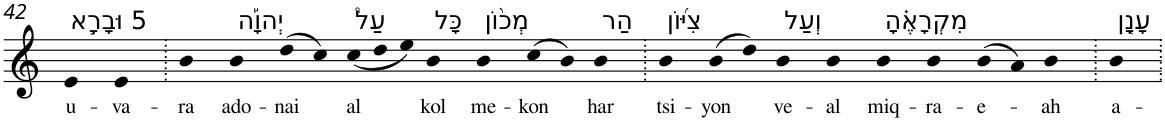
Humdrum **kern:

**kern	**text
*part1	*part1
*staff1	*staff1
*I"Piano	*
*I'Pno	*
!!LO:PB:g=z
*clefG2	*
*k[]	*
=42	=42
!LO:TX:a:t=5 וּבָרָ֣א	!
!	!LO:LY:b
4e	u-
!	!LO:LY:b
4e	-va-
=43.	=43.
!	!LO:LY:b
4b	-ra
!LO:TX:a:t=יְהוָ֡ה	!
!	!LO:LY:b
4b	ado-
!	!LO:LY:b
(8dd	-nai
8cc)	.
!LO:TX:a:t=עַל֩	!
!	!LO:LY:b
(<12cc	al
12dd	.
12ee)	.
!LO:TX:a:t=כָּל	!
!	!LO:LY:b
4b	kol
!LO:TX:a:t=מְכ֨וֹן	!
!	!LO:LY:b
4b	me-
!	!LO:LY:b
(8cc	-kon
8b)	.
!LO:TX:a:t=הַר	!
!	!LO:LY:b
4b	har
=44.	=44.
!LO:TX:a:t=צִיּ֜וֹן	!
!	!LO:LY:b
4b	tsi-
!	!LO:LY:b
(8b	-yon
8dd)	.
!LO:TX:a:t=וְעַל	!
!	!LO:LY:b
4b	ve-
!	!LO:LY:b
4b	-al
!LO:TX:a:t=מִקְרָאֶ֗הָ	!
!	!LO:LY:b
4b	miq-
!	!LO:LY:b
4b	-ra-
!	!LO:LY:b
(8b	-e-
8a)	.
!	!LO:LY:b
4b	-ah
=45.	=45.
!LO:TX:a:t=עָנָ֤ן	!
!	!LO:LY:b
4b	a-
=.	=.
*-	*-
